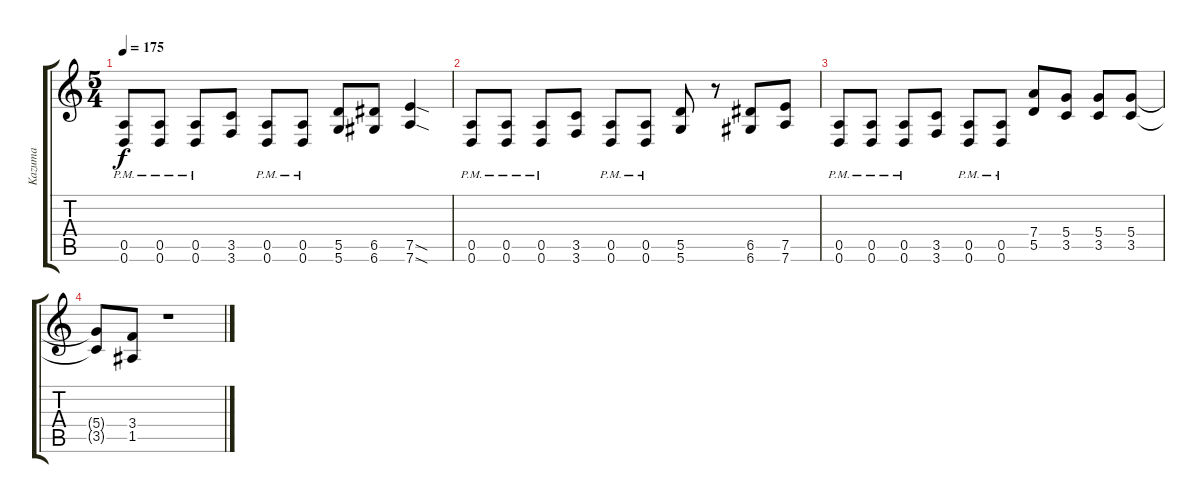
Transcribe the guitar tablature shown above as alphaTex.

\track ("Kazuma" "Kazuma") {instrument distortionguitar}
\staff {score tabs}
\tuning (E4 B3 G3 D3 A2 D2) {hide}
\ts (5 4)
\tempo 175
\clef g2
\ks c
(0.5{pm} 0.6{pm}).8{dy f} (0.5{pm} 0.6{pm}).8 (0.5{pm} 0.6{pm}).8 (3.5 3.6).8 (0.5{pm} 0.6{pm}).8 (0.5{pm} 0.6{pm}).8 (5.5 5.6).8 (6.5 6.6).8 (7.5{sod} 7.6{sod}).4 |
(0.5{pm} 0.6{pm}).8 (0.5{pm} 0.6{pm}).8 (0.5{pm} 0.6{pm}).8 (3.5 3.6).8 (0.5{pm} 0.6{pm}).8 (0.5{pm} 0.6{pm}).8 (5.5 5.6).8 r.8 (6.5 6.6).8 (7.5 7.6).8 |
(0.5{pm} 0.6{pm}).8 (0.5{pm} 0.6{pm}).8 (0.5{pm} 0.6{pm}).8 (3.5 3.6).8 (0.5{pm} 0.6{pm}).8 (0.5{pm} 0.6{pm}).8 (7.4 5.5).8 (5.4 3.5).8 (5.4 3.5).8 (5.4 3.5).8 |
(5.4{t} 3.5{t}).8 (3.4 1.5).8 r.1
